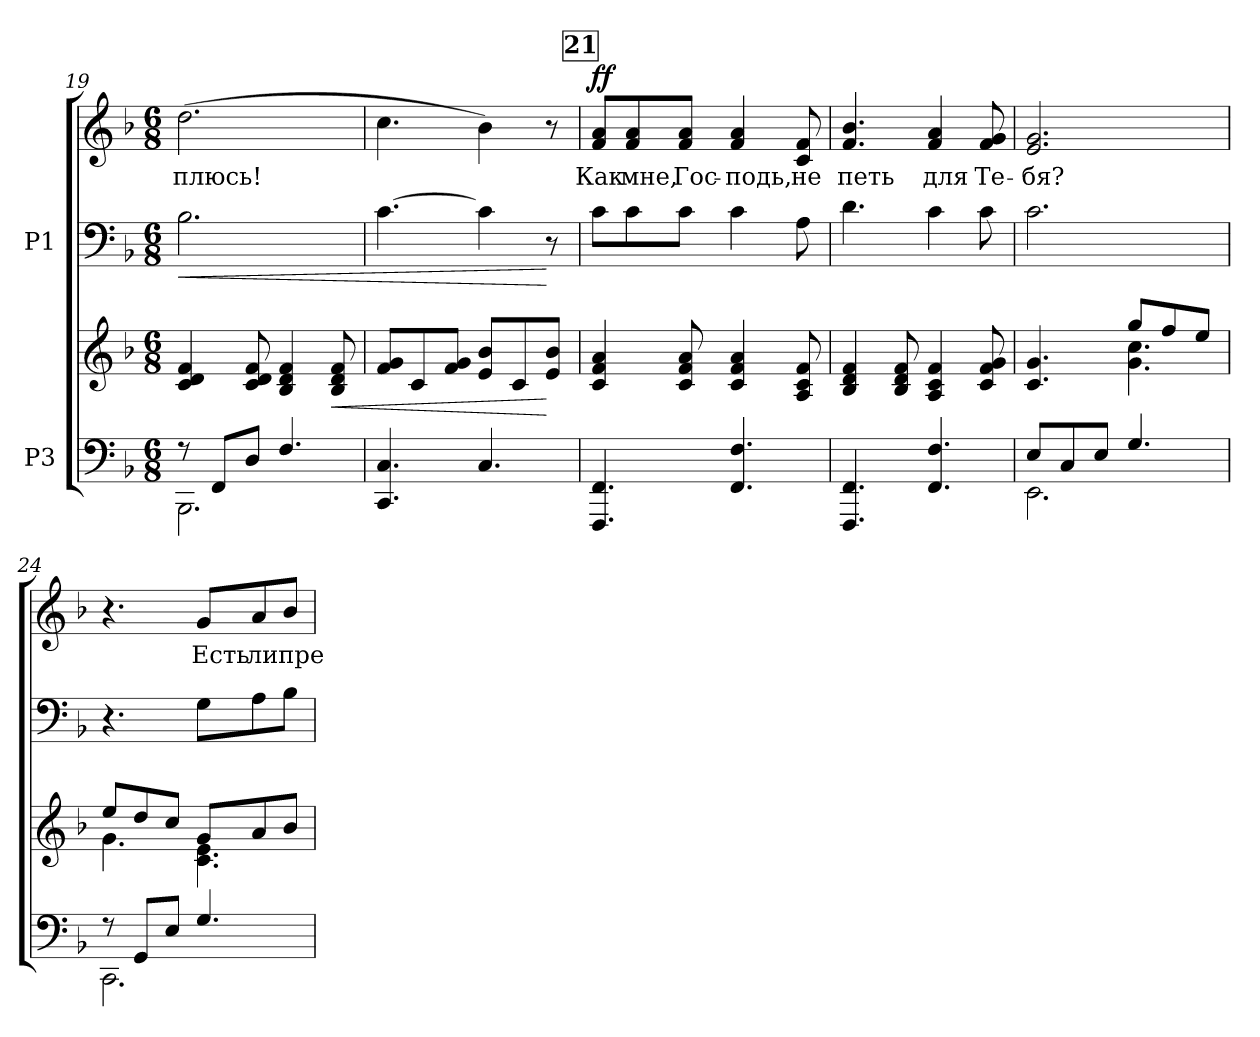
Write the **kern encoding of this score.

**kern	**kern	**dynam	**kern	**kern	**text	**dynam
*part2	*part2	*part2	*part1	*part1	*part1	*part1
*staff4	*staff3	*staff3/4	*staff2	*staff1	*staff1	*staff1/2
*I"P3	*	*	*I"P1	*	*	*
*clefF4	*clefG2	*	*clefF4	*clefG2	*	*
*k[b-]	*k[b-]	*	*k[b-]	*k[b-]	*	*
*F:	*F:	*	*F:	*F:	*	*
*M6/8	*M6/8	*	*M6/8	*M6/8	*	*
=19	=19	=19	=19	=19	=19	=19
*^	*	*	*	*	*	*
!	!	!	!	!	!	!	!LO:HP:b=2
!	!	!	!	!	!	!LO:LY:b:color=#000000	!LO:HP:n=1:b
8r	2.BBB-i\	4ci/ 4di 4fi	.	2.B-i\	(2.ddi\	-плюсь!	< <
8FFi/L	.	.	.	.	.	.	.
8Di/J	.	8ci/ 8di 8fi	.	.	.	.	.
4.Fi/	.	4B-i/ 4di 4fi	.	.	.	.	.
!	!	!	!LO:HP:b	!	!	!	!
.	.	8B-i/ 8di 8fi	<	.	.	.	.
*v	*v	*	*	*	*	*	*
=20	=20	=20	=20	=20	=20	=20
4.CCi/ 4.Ci	8fi/ 8giL	.	[>4.ci\	4.cci\	.	.
.	8ci/	.	.	.	.	.
.	8fi/ 8giJ	.	.	.	.	.
4.Ci/	8ei/ 8b-iL	.	4ci\]	4b-i\)	.	.
.	8ci/	.	.	.	.	.
.	8ei/ 8b-iJ	[	8r	8r	.	[
.	.	.	.	.	.	[
!!LO:PB:g=z
!!LO:REH:place=s1:B:color=#000000:enc=box:fs=14.5719:t=21
=21	=21	=21	=21	=21	=21	=21
!	!	!	!	!	!LO:LY:b:color=#000000	!
4.FFFi/ 4.FFi	4ci/ 4fi 4ai	.	8ci\L	8fi/ 8aiL	Как	f f
!	!	!	!	!	!LO:LY:b:color=#000000	!
.	.	.	8ci\	8fi/ 8ai	мне,	.
!	!	!	!	!	!LO:LY:b:color=#000000	!
.	8ci/ 8fi 8ai	.	8ci\J	8fi/ 8aiJ	Гос-	.
!	!	!	!	!	!LO:LY:b:color=#000000	!
4.FFi/ 4.Fi	4ci/ 4fi 4ai	.	4ci\	4fi/ 4ai	-подь,	.
!	!	!	!	!	!LO:LY:b:color=#000000	!
.	8Ai/ 8ci 8fi	.	8Ai\	8ci/ 8fi	не	.
=22	=22	=22	=22	=22	=22	=22
!	!	!	!	!	!LO:LY:b:color=#000000	!
4.FFFi/ 4.FFi	4B-i/ 4di 4fi	.	4.di\	4.fi/ 4.b-i	петь	.
.	8B-i/ 8di 8fi	.	.	.	.	.
!	!	!	!	!	!LO:LY:b:color=#000000	!
4.FFi/ 4.Fi	4Ai/ 4ci 4fi	.	4ci\	4fi/ 4ai	для	.
!	!	!	!	!	!LO:LY:b:color=#000000	!
.	8ci/ 8fi 8gi	.	8ci\	8fi/ 8gi	Те-	.
=23	=23	=23	=23	=23	=23	=23
*^	*^	*	*	*	*	*
!	!	!	!	!	!	!	!LO:LY:b:color=#000000	!
8Ei/L	2.EEi\	4.ci/ 4.gi	4.ryy	.	2.ci\	2.ei/ 2.gi	-бя?	.
8Ci/	.	.	.	.	.	.	.	.
8Ei/J	.	.	.	.	.	.	.	.
4.Gi/	.	8ggi/L	4.gi\ 4.cci	.	.	.	.	.
.	.	8ffi/	.	.	.	.	.	.
.	.	8eei/J	.	.	.	.	.	.
=24	=24	=24	=24	=24	=24	=24	=24	=24
8r	2.CCi\	8eei/L	4.gi\	.	4.r	4.r	.	.
8GGi/L	.	8ddi/	.	.	.	.	.	.
8Ei/J	.	8cci/J	.	.	.	.	.	.
!	!	!	!	!	!	!	!LO:LY:b:color=#000000	!
4.Gi/	.	8gi/L	4.ci\ 4.ei	.	8Gi\L	8gi/L	Есть	.
!	!	!	!	!	!	!	!LO:LY:b:color=#000000	!
.	.	8ai/	.	.	8Ai\	8ai/	ли	.
!	!	!	!	!	!	!	!LO:LY:b:color=#000000	!
.	.	8b-i/J	.	.	8B-i\J	8b-i/J	пре-	.
*v	*v	*	*	*	*	*	*	*
*	*v	*v	*	*	*	*	*
=	=	=	=	=	=	=
*-	*-	*-	*-	*-	*-	*-
